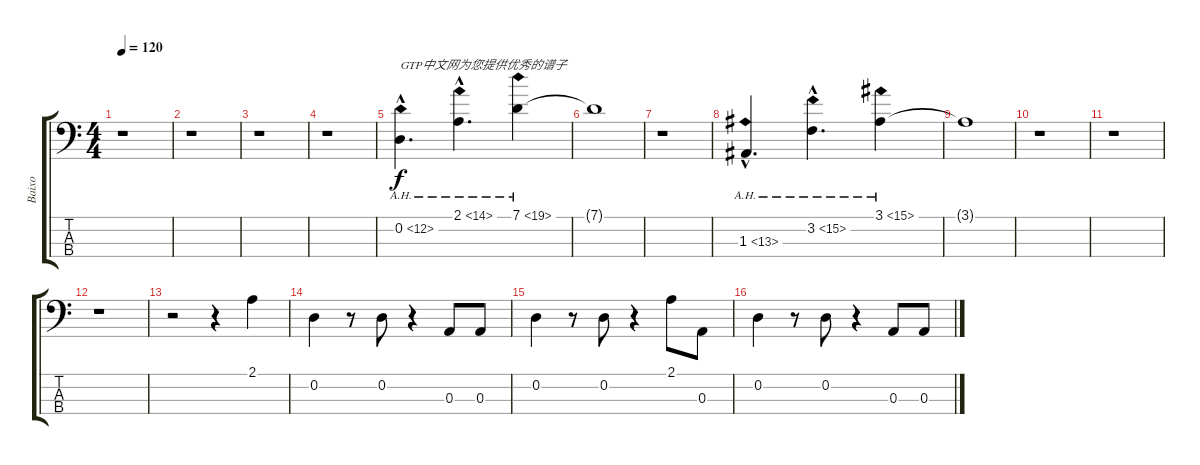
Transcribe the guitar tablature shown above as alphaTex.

\track ("Baixo" "Baixo") {instrument electricbasspick}
\staff {score tabs}
\tuning (G2 D2 A1 E1) {hide}
\ts (4 4)
\tempo 120
\clef f4
\ks c
r.1{dy f instrument electricbasspick} |
r.1 |
r.1 |
r.1 |
0.2{ah 12 hac}.4{d txt "GTP中文网为您提供优秀的谱子"} 2.1{ah 12 hac}.4{d} 7.1{ah 12}.4 |
7.1{t}.1 |
r.1 |
1.3{ah 12 hac}.4{d} 3.2{ah 12 hac}.4{d} 3.1{ah 12}.4 |
3.1{t}.1 |
r.1 |
r.1 |
r.1 |
r.2 r.4 2.1.4 |
0.2.4 r.8 0.2.8 r.4 0.3.8 0.3.8 |
0.2.4 r.8 0.2.8 r.4 2.1.8 0.3.8 |
0.2.4 r.8 0.2.8 r.4 0.3.8 0.3.8
